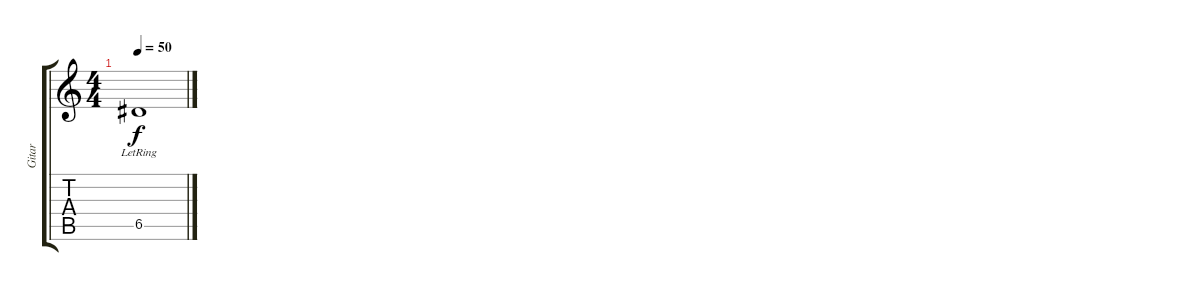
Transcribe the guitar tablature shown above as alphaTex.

\track ("Gitar" "Gitar") {instrument acousticguitarsteel}
\staff {score tabs}
\tuning (E4 B3 G3 D3 A2 E2) {hide}
\ts (4 4)
\tempo 50
\clef g2
\ks c
6.5{lr}.1{dy f}
